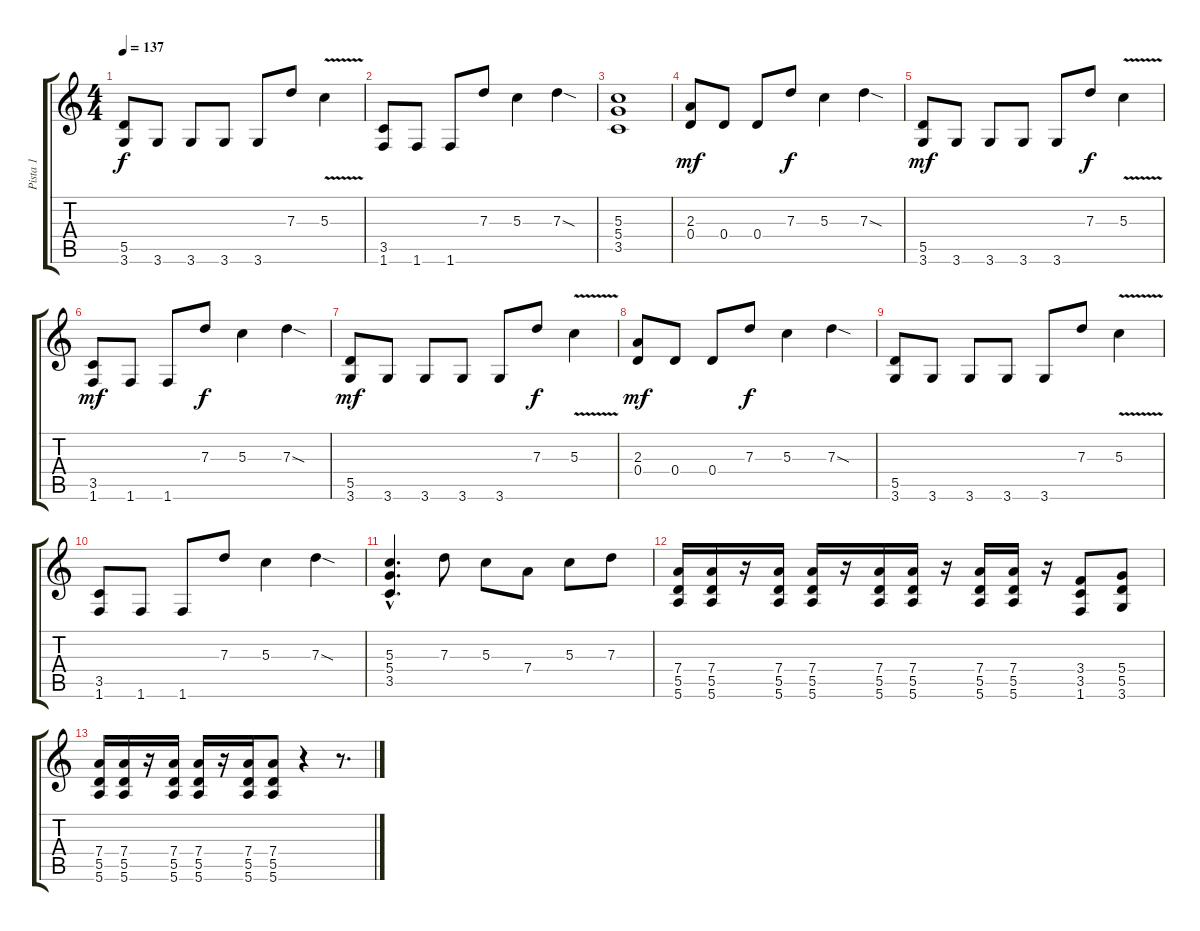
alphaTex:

\track ("Pista 1" "Pista 1") {instrument distortionguitar}
\staff {score tabs}
\tuning (E4 B3 G3 D3 A2 E2) {hide}
\ts (4 4)
\tempo 137
\clef g2
\ks c
(5.5 3.6).8{dy f} 3.6.8 3.6.8 3.6.8 3.6.8 7.3.8 5.3{v}.4 |
(3.5 1.6).8 1.6.8 1.6.8 7.3.8 5.3.4 7.3{sod}.4 |
(5.3 5.4 3.5).1 |
(2.3 0.4).8{dy mf} 0.4.8 0.4.8 7.3.8{dy f} 5.3.4 7.3{sod}.4 |
(5.5 3.6).8{dy mf} 3.6.8 3.6.8 3.6.8 3.6.8 7.3.8{dy f} 5.3{v}.4 |
(3.5 1.6).8{dy mf} 1.6.8 1.6.8 7.3.8{dy f} 5.3.4 7.3{sod}.4 |
(5.5 3.6).8{dy mf} 3.6.8 3.6.8 3.6.8 3.6.8 7.3.8{dy f} 5.3{v}.4 |
(2.3 0.4).8{dy mf} 0.4.8 0.4.8 7.3.8{dy f} 5.3.4 7.3{sod}.4 |
(5.5 3.6).8 3.6.8 3.6.8 3.6.8 3.6.8 7.3.8 5.3{v}.4 |
(3.5 1.6).8 1.6.8 1.6.8 7.3.8 5.3.4 7.3{sod}.4 |
(5.3{hac} 5.4{hac} 3.5{hac}).4{d} 7.3.8 5.3.8 7.4.8 5.3.8 7.3.8 |
(7.4 5.5 5.6).16 (7.4 5.5 5.6).16 r.16 (7.4 5.5 5.6).16 (7.4 5.5 5.6).16 r.16 (7.4 5.5 5.6).16 (7.4 5.5 5.6).16 r.16 (7.4 5.5 5.6).16 (7.4 5.5 5.6).16 r.16 (3.4 3.5 1.6).8 (5.4 5.5 3.6).8 |
(7.4 5.5 5.6).16 (7.4 5.5 5.6).16 r.16 (7.4 5.5 5.6).16 (7.4 5.5 5.6).16 r.16 (7.4 5.5 5.6).16 (7.4 5.5 5.6).8 r.4 r.8{d}
